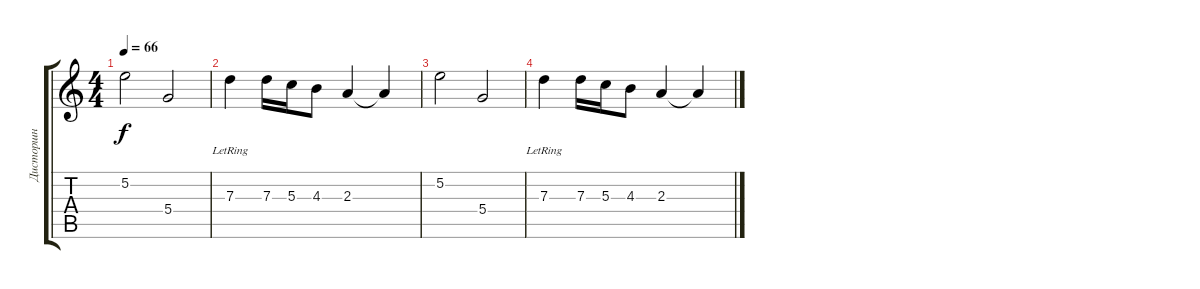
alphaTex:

\track ("Дисторшн" "Дисторшн") {instrument distortionguitar}
\staff {score tabs}
\tuning (E4 B3 G3 D3 A2 E2) {hide}
\ts (4 4)
\tempo 66
\clef g2
\ks c
5.2.2{dy f} 5.4.2 |
7.3{lr}.4 7.3.16 5.3.16 4.3.8 2.3.4 2.3{t}.4 |
5.2.2 5.4.2 |
7.3{lr}.4 7.3.16 5.3.16 4.3.8 2.3.4 2.3{t}.4
